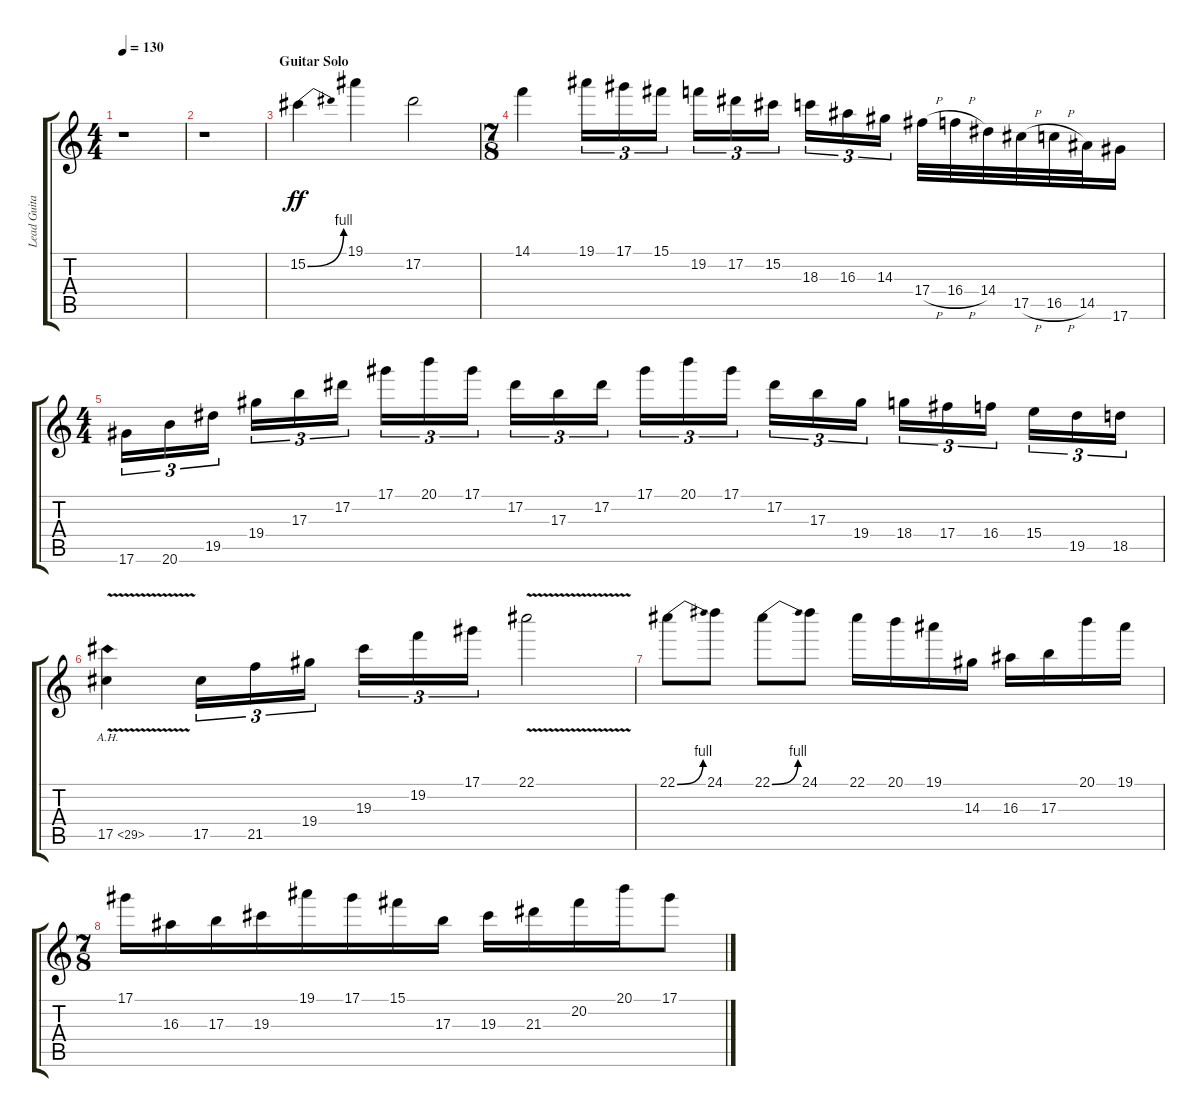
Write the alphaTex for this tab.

\track ("Lead Guitar II" "Lead Guita") {instrument overdrivenguitar}
\staff {score tabs}
\tuning (Eb4 Bb3 Gb3 Db3 Ab2 Eb2) {hide}
\ts (4 4)
\tempo 130
\clef g2
\ks c
r.1{dy f} |
r.1 |
\section ("" "Guitar Solo")
15.2{be (bend 0 0 60 4)}.4{dy ff} 19.1.4 17.2.2 |
\ts (7 8)
14.1.4 19.1.16{tu (3 2)} 17.1.16{tu (3 2)} 15.1.16{tu (3 2)} 19.2.16{tu (3 2)} 17.2.16{tu (3 2)} 15.2.16{tu (3 2)} 18.3.16{tu (3 2)} 16.3.16{tu (3 2)} 14.3.16{tu (3 2)} 17.4{h}.32 16.4{h}.32 14.4.32 17.5{h}.32 16.5{h}.32 14.5.32 17.6.16 |
\ts (4 4)
17.6.16{tu (3 2)} 20.6.16{tu (3 2)} 19.5.16{tu (3 2)} 19.4.16{tu (3 2)} 17.3.16{tu (3 2)} 17.2.16{tu (3 2)} 17.1.16{tu (3 2)} 20.1.16{tu (3 2)} 17.1.16{tu (3 2)} 17.2.16{tu (3 2)} 17.3.16{tu (3 2)} 17.2.16{tu (3 2)} 17.1.16{tu (3 2)} 20.1.16{tu (3 2)} 17.1.16{tu (3 2)} 17.2.16{tu (3 2)} 17.3.16{tu (3 2)} 19.4.16{tu (3 2)} 18.4.16{tu (3 2)} 17.4.16{tu (3 2)} 16.4.16{tu (3 2)} 15.4.16{tu (3 2)} 19.5.16{tu (3 2)} 18.5.16{tu (3 2)} |
17.5{ah 12 v}.4 17.5.16{tu (3 2)} 21.5.16{tu (3 2)} 19.4.16{tu (3 2)} 19.3.16{tu (3 2)} 19.2.16{tu (3 2)} 17.1.16{tu (3 2)} 22.1{v}.2 |
22.1{be (bend 0 0 60 4)}.8 24.1.8 22.1{be (bend 0 0 60 4)}.8 24.1.8 22.1.16 20.1.16 19.1.16 14.3.16 16.3.16 17.3.16 20.1.16 19.1.16 |
\ts (7 8)
17.1.16 16.3.16 17.3.16 19.3.16 19.1.16 17.1.16 15.1.16 17.3.16 19.3.16 21.3.16 20.2.16 20.1.16 17.1.8
